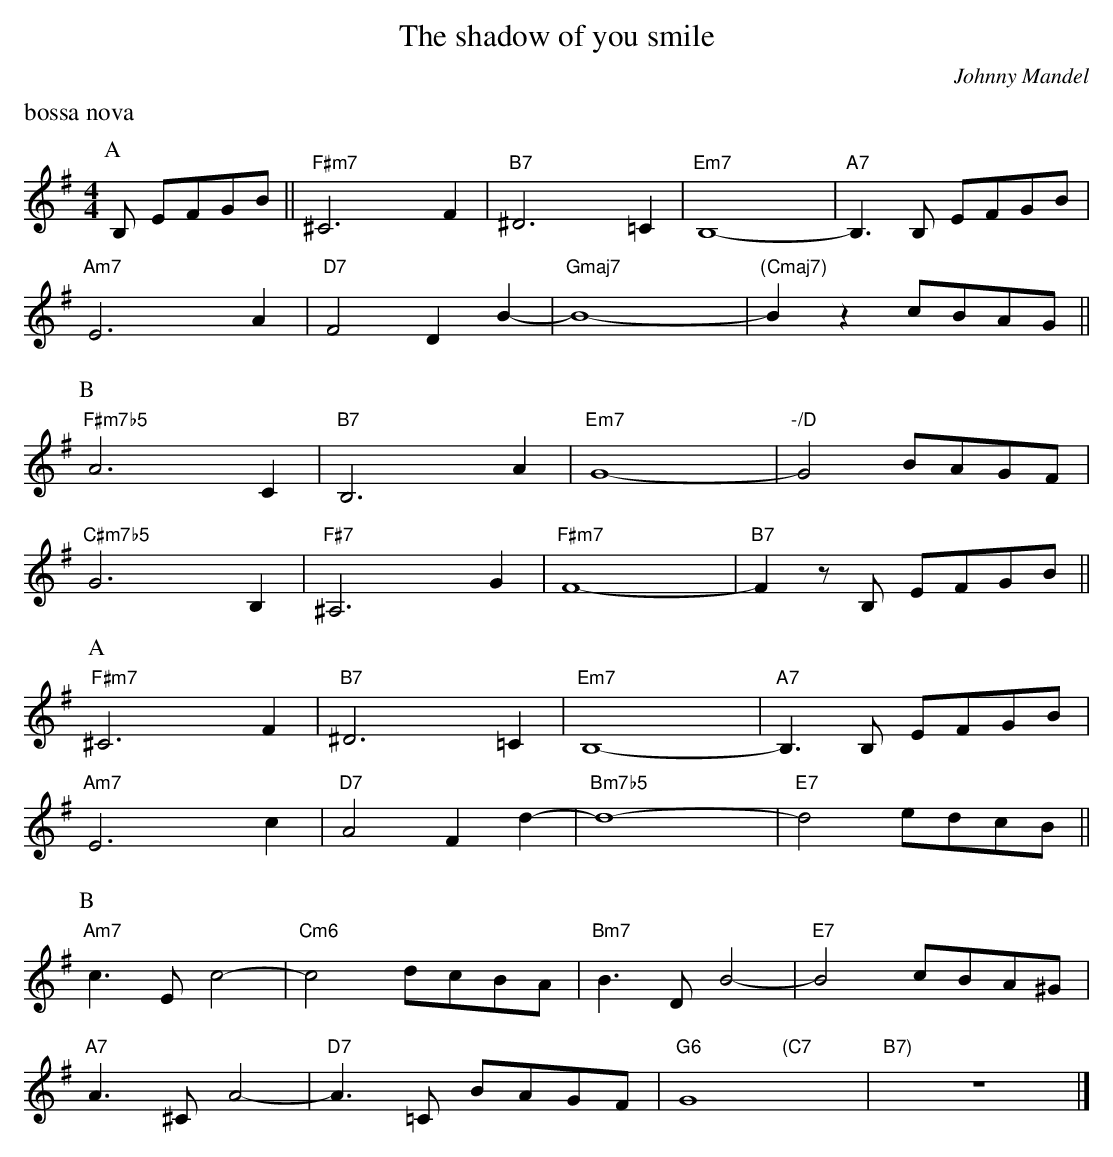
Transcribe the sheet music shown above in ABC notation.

X:1
T:The shadow of you smile
C:Johnny Mandel
M:4/4
L:1/8
K:G
%%text bossa nova
%%staves (chords melody)
P:A
V:chords
xx4 || "F#m7"x4 x4 | "B7"x4 x4 | "Em7"x4 x4 | "A7"x4 x4 |
"Am7"x4 x4 | "D7"x4 x4 | "Gmaj7"x4 x4 | "(Cmaj7)"x4 x4 ||
V:melody
B, EFGB || ^C6F2 | ^D6=C2 | B,8- | B,3B, EFGB |
E6A2 | F4D2B2- | B8- | B2z2 cBAG ||
P:B
V:chords
"F#m7b5"x4 x4 | "B7"x4 x4 | "Em7"x4 x4 | "-/D"x4 x4 |
"C#m7b5"x4 x4 | "F#7"x4 x4 | "F#m7"x4 x4 | "B7"x4 x4 ||
V:melody
A6C2 | B,6A2 | G8- | G4 BAGF |
G6B,2 | ^A,6G2 | F8- | F2zB, EFGB ||
P:A
V:chords
"F#m7"x4 x4 | "B7"x4 x4 | "Em7"x4 x4 | "A7"x4 x4 |
"Am7"x4 x4 | "D7"x4 x4 | "Bm7b5"x4 x4 | "E7"x4 x4 ||
V:melody
^C6F2 | ^D6=C2 | B,8- | B,3B, EFGB |
E6c2 | A4F2d2- | d8- | d4 edcB ||
P:B
V:chords
"Am7"x4 x4 | "Cm6"x4 x4 | "Bm7"x4 x4 | "E7"x4 x4 |
"A7"x4 x4 | "D7"x4 x4 | "G6"x4 "(C7"x4 | "B7)"x4 x4 |]
V:melody
c3E c4- | c4 dcBA | B3D B4- | B4 cBA^G |
A3^C A4- | A3=C BAGF | G8 | z8 |]
